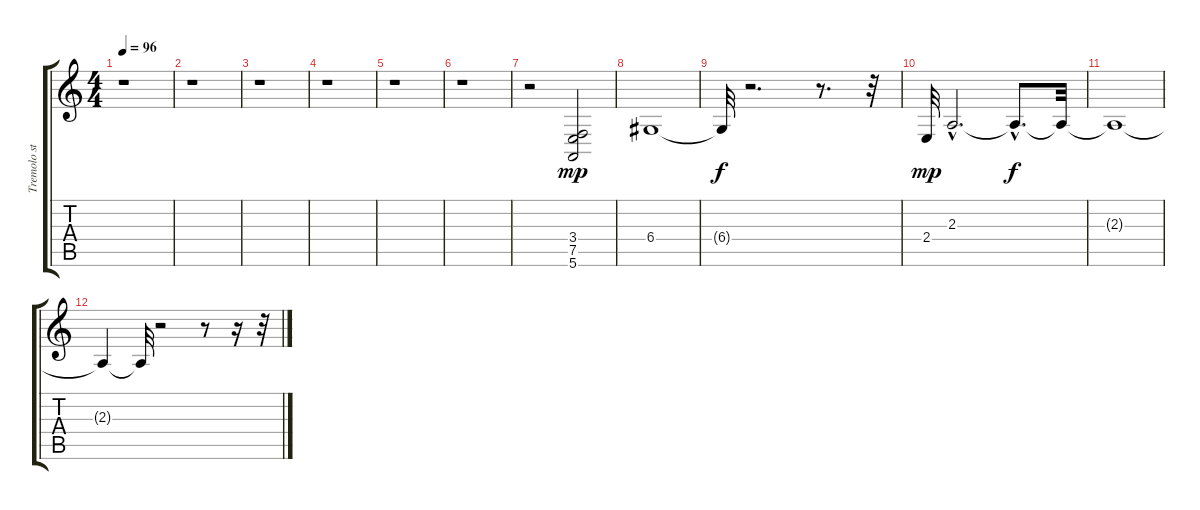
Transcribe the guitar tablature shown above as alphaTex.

\track ("Tremolo string" "Tremolo st") {instrument tremolostrings}
\staff {score tabs}
\tuning (E4 B3 G3 D3 A2 E2) {hide}
\ts (4 4)
\tempo 96
\clef g2
\ks c
r.1{dy f} |
r.1 |
r.1 |
r.1 |
r.1 |
r.1 |
r.2 (3.4 7.5 5.6).2{dy mp volume 11} |
6.4.1 |
6.4{t}.32{dy f} r.2{d} r.8{d} r.32 |
2.4.32{dy mp} 2.3{hac}.2{d} 2.3{hac t}.8{d dy f} 2.3{t}.32 |
2.3{t}.1 |
2.3{t}.4 2.3{t}.32 r.2 r.8 r.16 r.32
